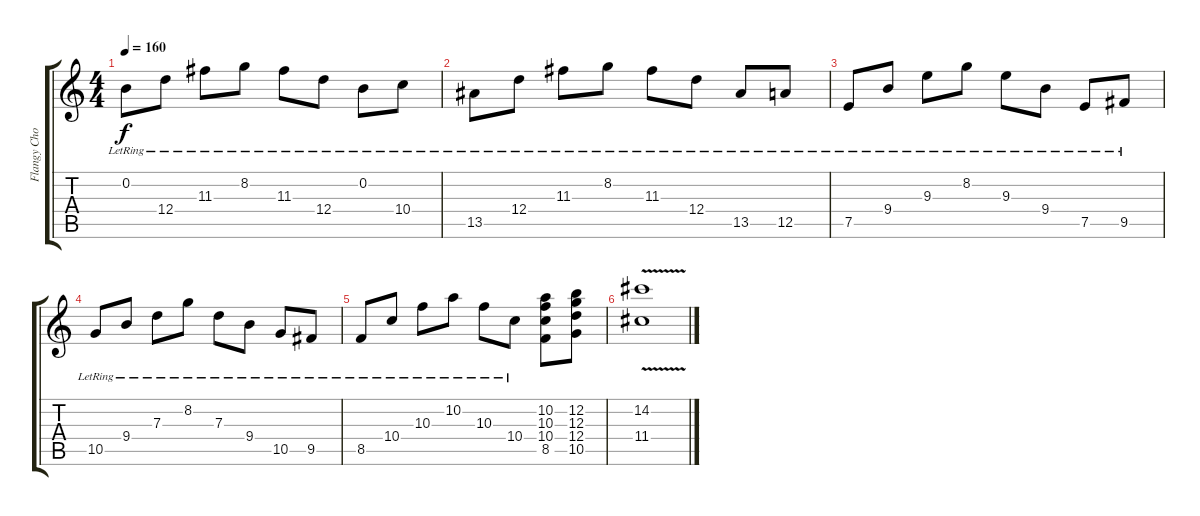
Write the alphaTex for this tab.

\track ("Flangy Chords" "Flangy Cho") {instrument electricguitarjazz}
\staff {score tabs}
\tuning (E4 B3 G3 D3 A2 E2) {hide}
\ts (4 4)
\tempo 160
\clef g2
\ks c
0.2{lr}.8{dy f} 12.4{lr}.8 11.3{lr}.8 8.2{lr}.8 11.3{lr}.8 12.4{lr}.8 0.2{lr}.8 10.4{lr}.8 |
13.5{lr}.8 12.4{lr}.8 11.3{lr}.8 8.2{lr}.8 11.3{lr}.8 12.4{lr}.8 13.5{lr}.8 12.5{lr}.8 |
7.5{lr}.8 9.4{lr}.8 9.3{lr}.8 8.2{lr}.8 9.3{lr}.8 9.4{lr}.8 7.5{lr}.8 9.5{lr}.8 |
10.5{lr}.8 9.4{lr}.8 7.3{lr}.8 8.2{lr}.8 7.3{lr}.8 9.4{lr}.8 10.5{lr}.8 9.5{lr}.8 |
8.5{lr}.8 10.4{lr}.8 10.3{lr}.8 10.2{lr}.8 10.3{lr}.8 10.4{lr}.8 (10.2 10.3 10.4 8.5).8 (12.2 12.3 12.4 10.5).8 |
(14.2{v} 11.4{v}).1
